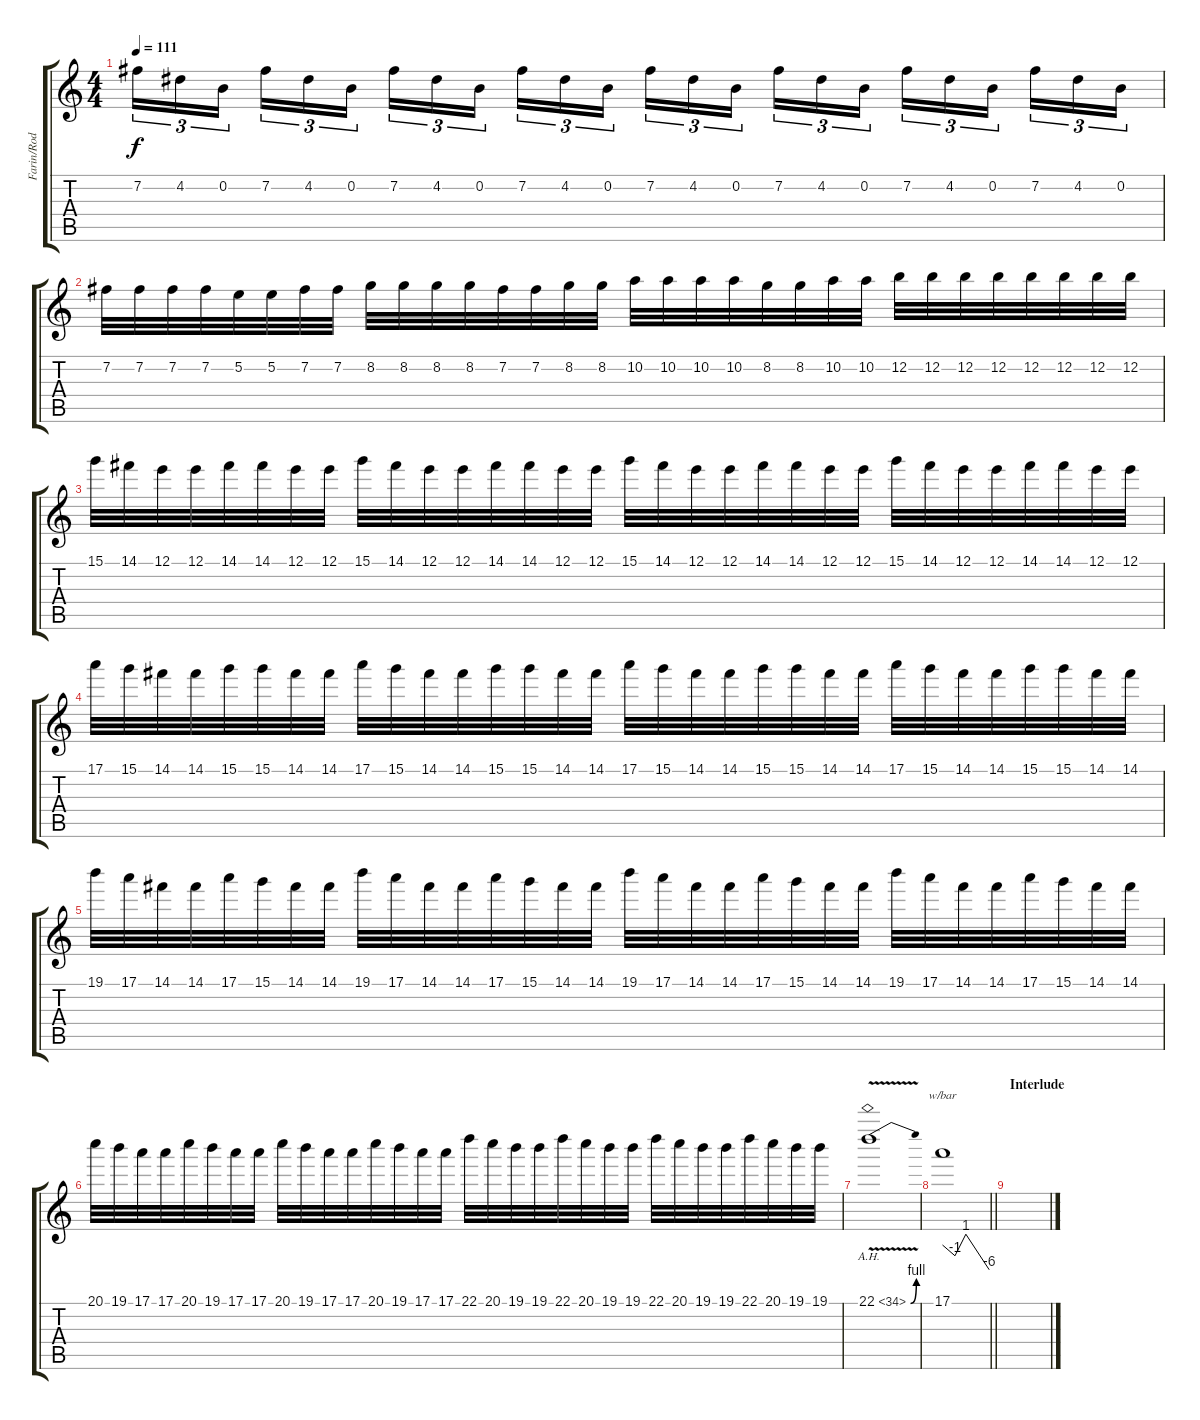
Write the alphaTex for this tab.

\track ("Farin/Rod Lead" "Farin/Rod ") {instrument distortionguitar}
\staff {score tabs}
\tuning (E4 B3 G3 D3 A2 E2) {hide}
\ts (4 4)
\tempo 111
\clef g2
\ks c
7.2.16{tu (3 2) dy f} 4.2.16{tu (3 2)} 0.2.16{tu (3 2) beam splitsecondary} 7.2.16{tu (3 2)} 4.2.16{tu (3 2)} 0.2.16{tu (3 2)} 7.2.16{tu (3 2)} 4.2.16{tu (3 2)} 0.2.16{tu (3 2) beam splitsecondary} 7.2.16{tu (3 2)} 4.2.16{tu (3 2)} 0.2.16{tu (3 2)} 7.2.16{tu (3 2)} 4.2.16{tu (3 2)} 0.2.16{tu (3 2) beam splitsecondary} 7.2.16{tu (3 2)} 4.2.16{tu (3 2)} 0.2.16{tu (3 2)} 7.2.16{tu (3 2)} 4.2.16{tu (3 2)} 0.2.16{tu (3 2) beam splitsecondary} 7.2.16{tu (3 2)} 4.2.16{tu (3 2)} 0.2.16{tu (3 2)} |
7.2.32 7.2.32 7.2.32 7.2.32 5.2.32 5.2.32 7.2.32 7.2.32 8.2.32 8.2.32 8.2.32 8.2.32 7.2.32 7.2.32 8.2.32 8.2.32 10.2.32 10.2.32 10.2.32 10.2.32 8.2.32 8.2.32 10.2.32 10.2.32 12.2.32 12.2.32 12.2.32 12.2.32 12.2.32 12.2.32 12.2.32 12.2.32 |
15.1.32 14.1.32 12.1.32 12.1.32 14.1.32 14.1.32 12.1.32 12.1.32 15.1.32 14.1.32 12.1.32 12.1.32 14.1.32 14.1.32 12.1.32 12.1.32 15.1.32 14.1.32 12.1.32 12.1.32 14.1.32 14.1.32 12.1.32 12.1.32 15.1.32 14.1.32 12.1.32 12.1.32 14.1.32 14.1.32 12.1.32 12.1.32 |
17.1.32 15.1.32 14.1.32 14.1.32 15.1.32 15.1.32 14.1.32 14.1.32 17.1.32 15.1.32 14.1.32 14.1.32 15.1.32 15.1.32 14.1.32 14.1.32 17.1.32 15.1.32 14.1.32 14.1.32 15.1.32 15.1.32 14.1.32 14.1.32 17.1.32 15.1.32 14.1.32 14.1.32 15.1.32 15.1.32 14.1.32 14.1.32 |
19.1.32 17.1.32 14.1.32 14.1.32 17.1.32 15.1.32 14.1.32 14.1.32 19.1.32 17.1.32 14.1.32 14.1.32 17.1.32 15.1.32 14.1.32 14.1.32 19.1.32 17.1.32 14.1.32 14.1.32 17.1.32 15.1.32 14.1.32 14.1.32 19.1.32 17.1.32 14.1.32 14.1.32 17.1.32 15.1.32 14.1.32 14.1.32 |
20.1.32 19.1.32 17.1.32 17.1.32 20.1.32 19.1.32 17.1.32 17.1.32 20.1.32 19.1.32 17.1.32 17.1.32 20.1.32 19.1.32 17.1.32 17.1.32 22.1.32 20.1.32 19.1.32 19.1.32 22.1.32 20.1.32 19.1.32 19.1.32 22.1.32 20.1.32 19.1.32 19.1.32 22.1.32 20.1.32 19.1.32 19.1.32 |
22.1{be (bend 0 0 60 4) ah 12 v}.1 |
\barLineRight lightlight
17.1.1{tbe (custom default 0 0 16 -4 30 4 60 -24)} |
\section ("" "Interlude")
